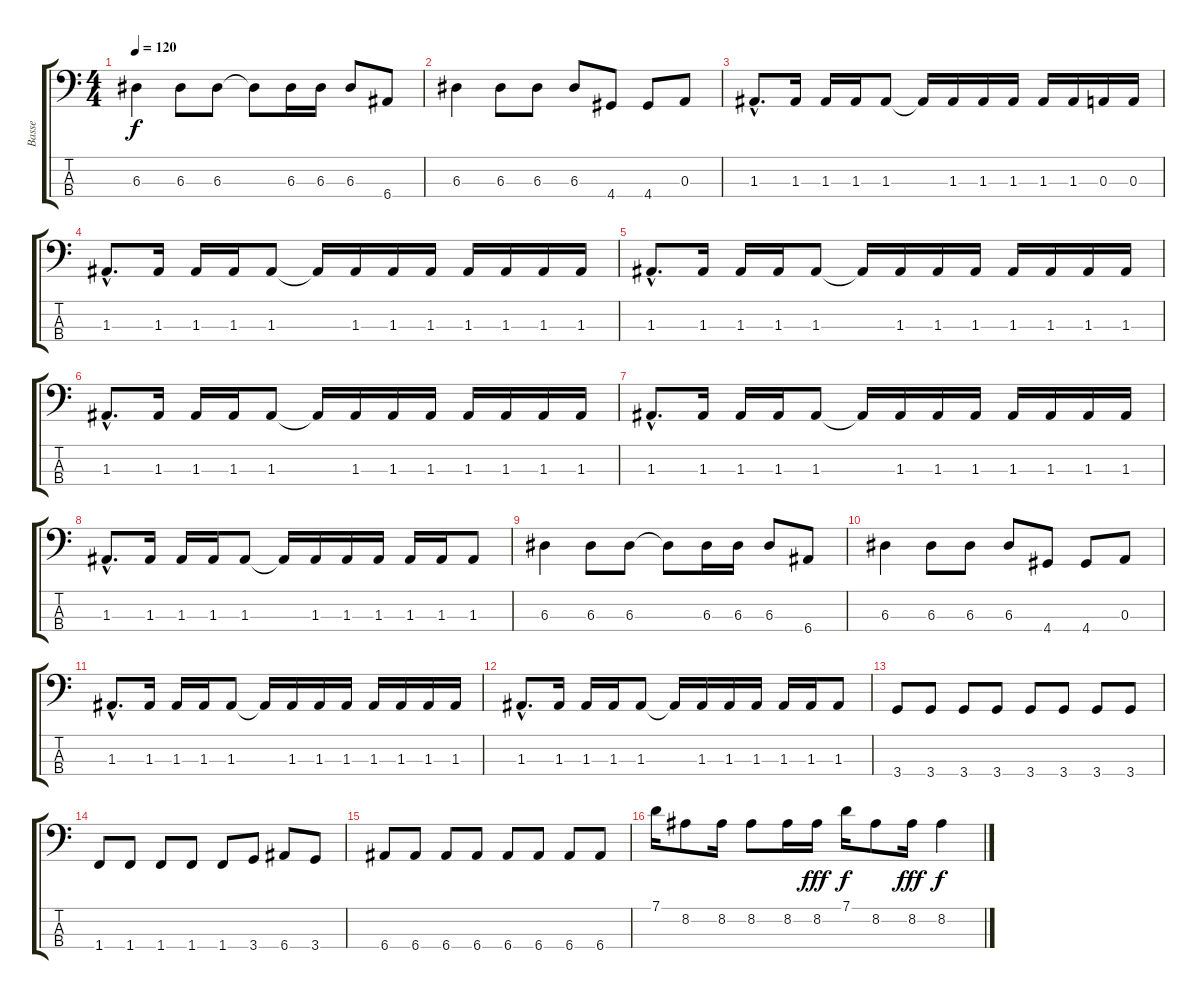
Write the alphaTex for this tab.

\track ("Basse" "Basse") {instrument electricbasspick}
\staff {score tabs}
\tuning (G2 D2 A1 E1) {hide}
\ts (4 4)
\tempo 120
\clef f4
\ks c
6.3.4{dy f} 6.3.8 6.3.8 6.3{t}.8 6.3.16 6.3.16 6.3.8 6.4.8 |
6.3.4 6.3.8 6.3.8 6.3.8 4.4.8 4.4.8 0.3.8 |
1.3{hac}.8{d} 1.3.16 1.3.16 1.3.16 1.3.8 1.3{t}.16 1.3.16 1.3.16 1.3.16 1.3.16 1.3.16 0.3.16 0.3.16 |
1.3{hac}.8{d} 1.3.16 1.3.16 1.3.16 1.3.8 1.3{t}.16 1.3.16 1.3.16 1.3.16 1.3.16 1.3.16 1.3.16 1.3.16 |
1.3{hac}.8{d} 1.3.16 1.3.16 1.3.16 1.3.8 1.3{t}.16 1.3.16 1.3.16 1.3.16 1.3.16 1.3.16 1.3.16 1.3.16 |
1.3{hac}.8{d} 1.3.16 1.3.16 1.3.16 1.3.8 1.3{t}.16 1.3.16 1.3.16 1.3.16 1.3.16 1.3.16 1.3.16 1.3.16 |
1.3{hac}.8{d} 1.3.16 1.3.16 1.3.16 1.3.8 1.3{t}.16 1.3.16 1.3.16 1.3.16 1.3.16 1.3.16 1.3.16 1.3.16 |
1.3{hac}.8{d} 1.3.16 1.3.16 1.3.16 1.3.8 1.3{t}.16 1.3.16 1.3.16 1.3.16 1.3.16 1.3.16 1.3.8 |
6.3.4 6.3.8 6.3.8 6.3{t}.8 6.3.16 6.3.16 6.3.8 6.4.8 |
6.3.4 6.3.8 6.3.8 6.3.8 4.4.8 4.4.8 0.3.8 |
1.3{hac}.8{d} 1.3.16 1.3.16 1.3.16 1.3.8 1.3{t}.16 1.3.16 1.3.16 1.3.16 1.3.16 1.3.16 1.3.16 1.3.16 |
1.3{hac}.8{d} 1.3.16 1.3.16 1.3.16 1.3.8 1.3{t}.16 1.3.16 1.3.16 1.3.16 1.3.16 1.3.16 1.3.8 |
3.4.8 3.4.8 3.4.8 3.4.8 3.4.8 3.4.8 3.4.8 3.4.8 |
1.4.8 1.4.8 1.4.8 1.4.8 1.4.8 3.4.8 6.4.8 3.4.8 |
6.4.8 6.4.8 6.4.8 6.4.8 6.4.8 6.4.8 6.4.8 6.4.8 |
7.1.16 8.2.8 8.2.16 8.2.8 8.2.16 8.2.16{dy fff} 7.1.16{dy f} 8.2.8 8.2.16{dy fff} 8.2.4{dy f}
